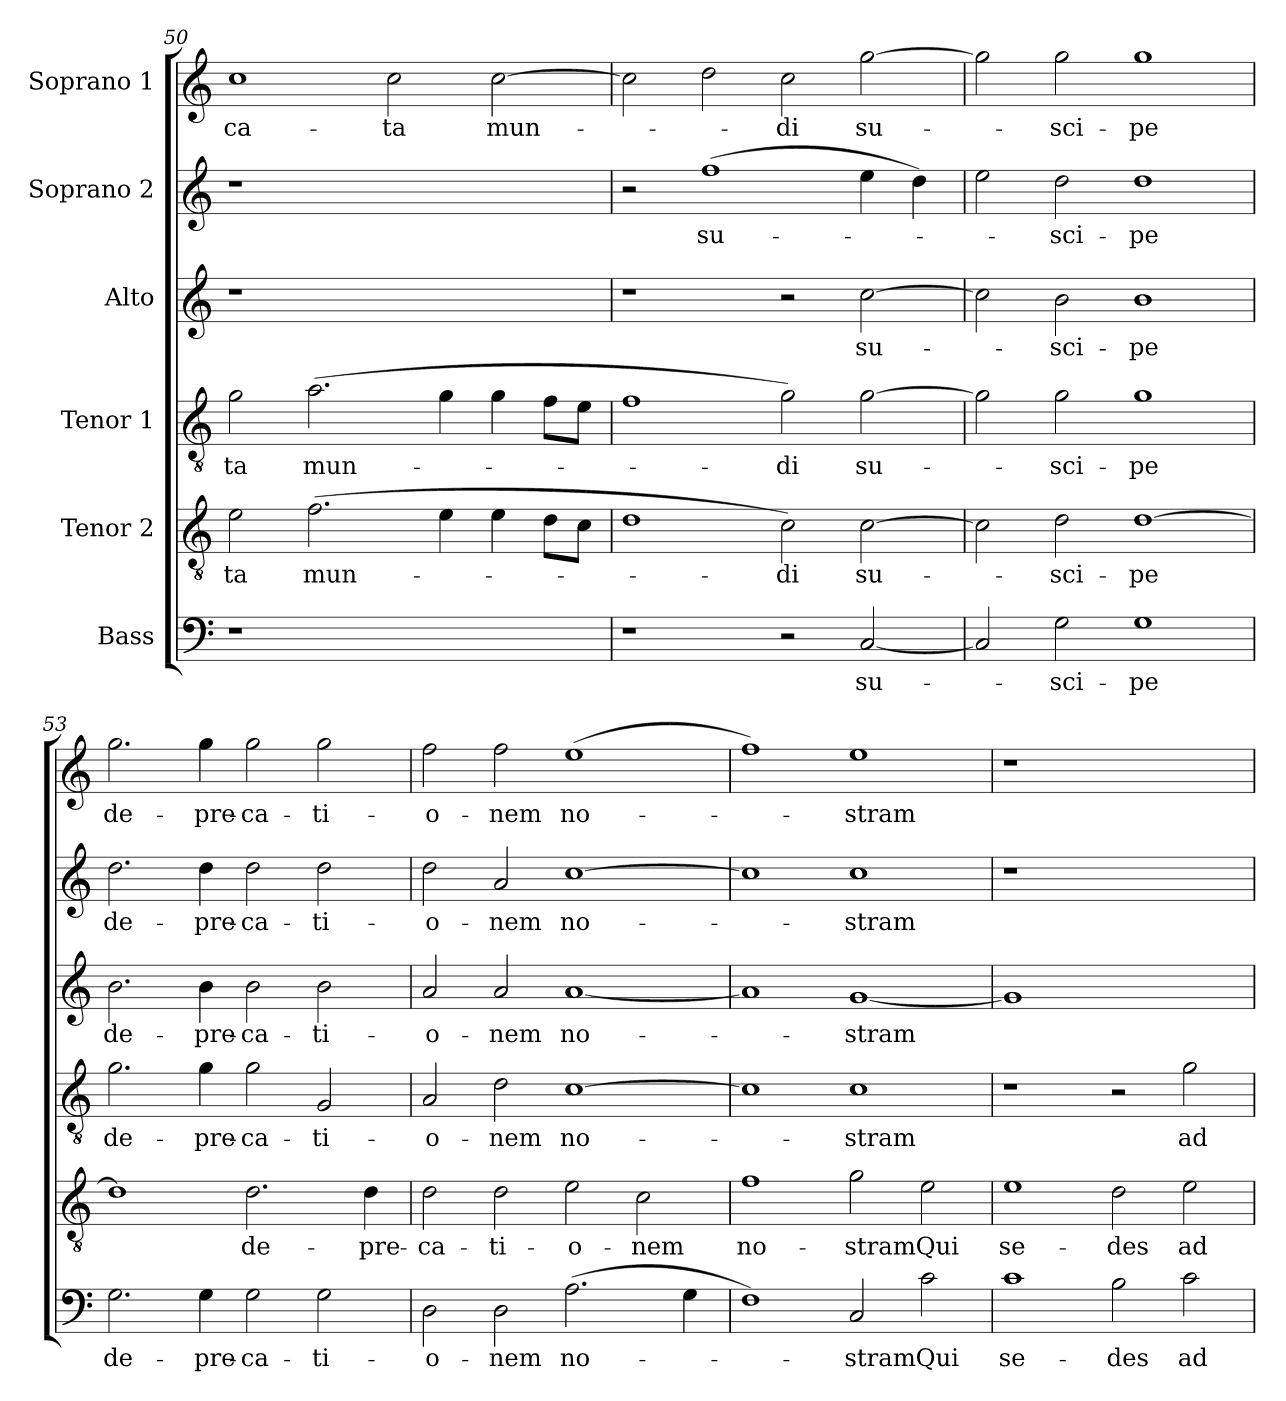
**kern	**text	**kern	**text	**kern	**text	**kern	**text	**kern	**text	**kern	**text
*part6	*part6	*part5	*part5	*part4	*part4	*part3	*part3	*part2	*part2	*part1	*part1
*staff6	*staff6	*staff5	*staff5	*staff4	*staff4	*staff3	*staff3	*staff2	*staff2	*staff1	*staff1
*I"Bass	*	*I"Tenor 2	*	*I"Tenor 1	*	*I"Alto	*	*I"Soprano 2	*	*I"Soprano 1	*
*clefF4	*	*clefGv2	*	*clefGv2	*	*clefG2	*	*clefG2	*	*clefG2	*
*k[]	*	*k[]	*	*k[]	*	*k[]	*	*k[]	*	*k[]	*
*C:	*	*C:	*	*C:	*	*C:	*	*C:	*	*C:	*
=50	=50	=50	=50	=50	=50	=50	=50	=50	=50	=50	=50
1r	.	2e\	-ta	2g\	-ta	1r	.	1r	.	1cc	-ca-
.	.	(2.f\	mun-	(2.a\	mun-	.	.	.	.	.	.
1ryy	.	.	.	.	.	1ryy	.	1ryy	.	2cc\	-ta
.	.	4e\	.	4g\	.	.	.	.	.	.	.
.	.	4e\	.	4g\	.	.	.	.	.	[2cc\	mun-
.	.	8d\L	.	8f\L	.	.	.	.	.	.	.
.	.	8c\J	.	8e\J	.	.	.	.	.	.	.
=51	=51	=51	=51	=51	=51	=51	=51	=51	=51	=51	=51
1r	.	1d	.	1f	.	1r	.	2r	.	2cc\]	.
.	.	.	.	.	.	.	.	(1ff	su-	2dd\	.
2r	.	2c\)	-di	2g\)	-di	2r	.	.	.	2cc\	-di
[2C/	su-	[2c\	su-	[2g\	su-	[2cc\	su-	4ee\	.	[2gg\	su-
.	.	.	.	.	.	.	.	4dd\)	.	.	.
!!LO:LB:g=z
=52	=52	=52	=52	=52	=52	=52	=52	=52	=52	=52	=52
2C/]	.	2c\]	.	2g\]	.	2cc\]	.	2ee\	.	2gg\]	.
2G\	-sci-	2d\	-sci-	2g\	-sci-	2b\	-sci-	2dd\	-sci-	2gg\	-sci-
1G	-pe	[1d	-pe	1g	-pe	1b	-pe	1dd	-pe	1gg	-pe
=53	=53	=53	=53	=53	=53	=53	=53	=53	=53	=53	=53
2.G\	de-	1d]	.	2.g\	de-	2.b\	de-	2.dd\	de-	2.gg\	de-
4G\	-pre-	.	.	4g\	-pre-	4b\	-pre-	4dd\	-pre-	4gg\	-pre-
2G\	-ca-	2.d\	de-	2g\	-ca-	2b\	-ca-	2dd\	-ca-	2gg\	-ca-
2G\	-ti-	.	.	2G/	-ti-	2b\	-ti-	2dd\	-ti-	2gg\	-ti-
.	.	4d\	-pre-	.	.	.	.	.	.	.	.
=54	=54	=54	=54	=54	=54	=54	=54	=54	=54	=54	=54
2D\	-o-	2d\	-ca-	2A/	-o-	2a/	-o-	2dd\	-o-	2ff\	-o-
2D\	-nem	2d\	-ti-	2d\	-nem	2a/	-nem	2a/	-nem	2ff\	-nem
(2.A\	no-	2e\	-o-	[1c	no-	[1a	no-	[1cc	no-	(1ee	no-
.	.	2c\	-nem	.	.	.	.	.	.	.	.
4G\	.	.	.	.	.	.	.	.	.	.	.
=55	=55	=55	=55	=55	=55	=55	=55	=55	=55	=55	=55
1F)	.	1f	no-	1c]	.	1a]	.	1cc]	.	1ff)	.
2C/	-stram	2g\	-stram	1c	-stram	[1g	-stram	1cc	-stram	1ee	-stram
2c\	Qui	2e\	Qui	.	.	.	.	.	.	.	.
=56	=56	=56	=56	=56	=56	=56	=56	=56	=56	=56	=56
1c	se-	1e	se-	1r	.	1g]	.	1r	.	1r	.
2B\	-des	2d\	-des	2r	.	1ryy	.	1ryy	.	1ryy	.
2c\	ad	2e\	ad	2g\	ad	.	.	.	.	.	.
=	=	=	=	=	=	=	=	=	=	=	=
*-	*-	*-	*-	*-	*-	*-	*-	*-	*-	*-	*-
